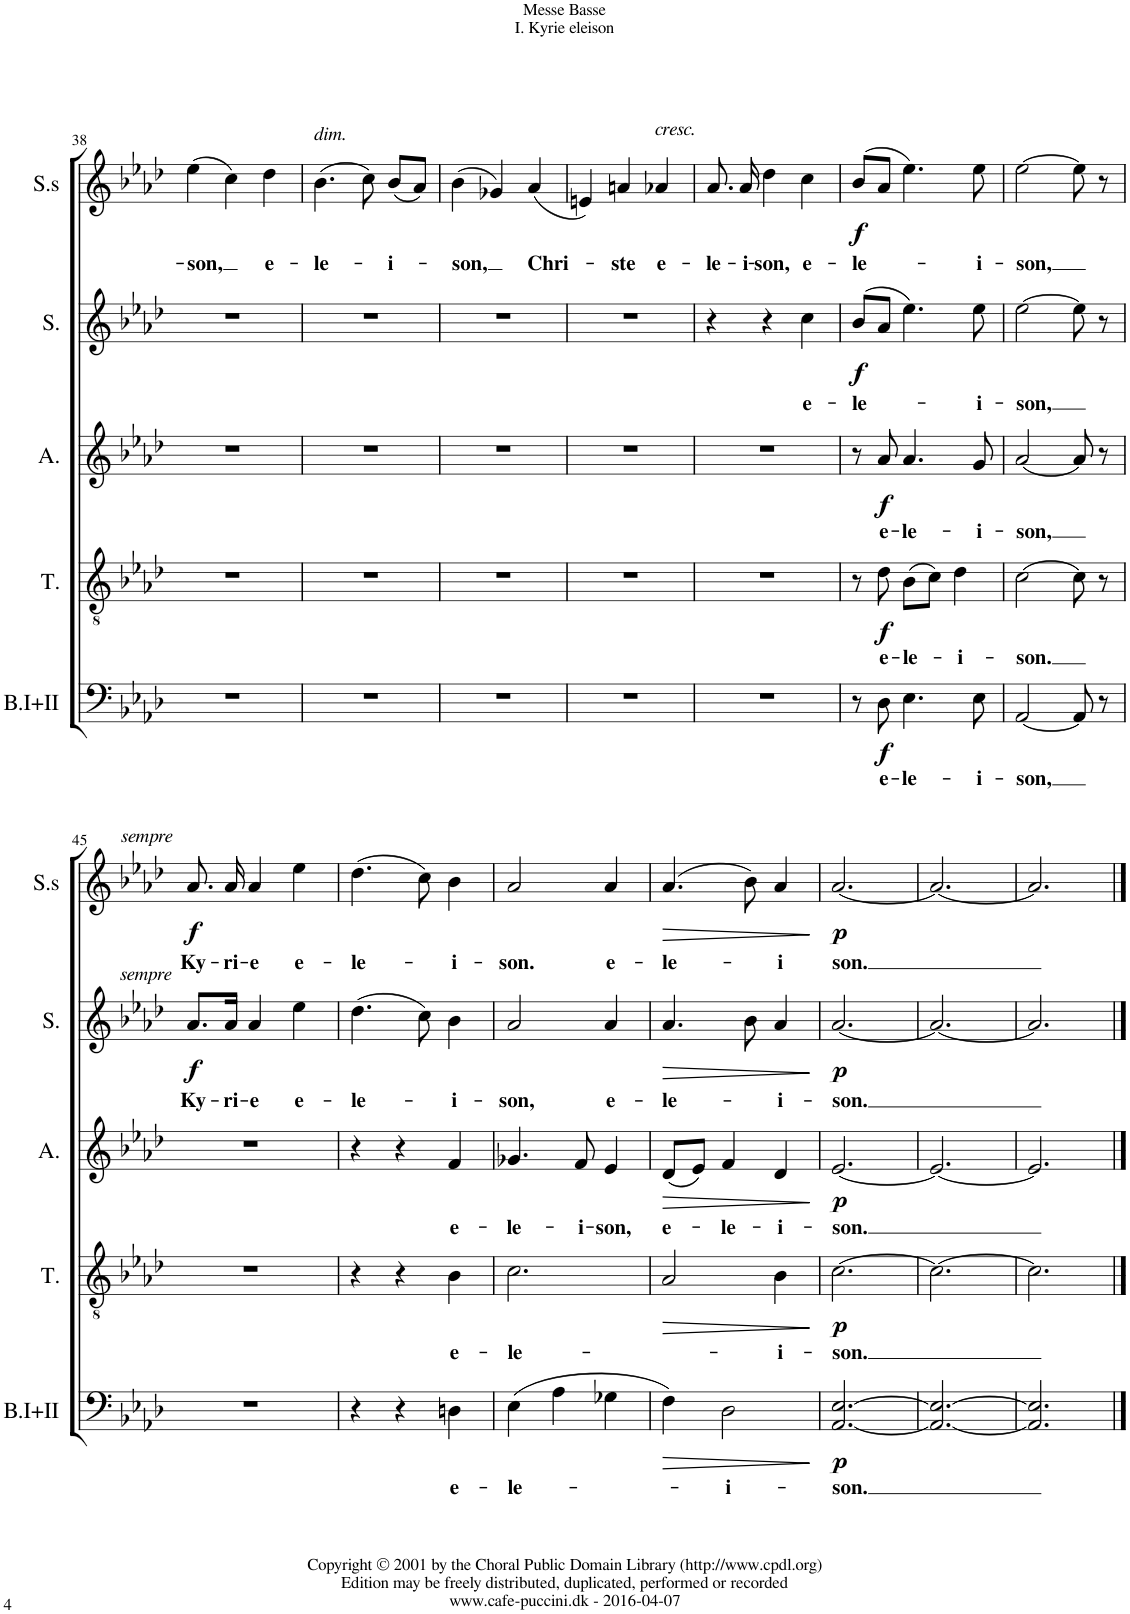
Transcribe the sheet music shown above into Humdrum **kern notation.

**kern	**text	**dynam	**kern	**text	**dynam	**kern	**text	**dynam	**kern	**text	**dynam	**kern	**text	**dynam
*part5	*part5	*part5	*part4	*part4	*part4	*part3	*part3	*part3	*part2	*part2	*part2	*part1	*part1	*part1
*staff5	*staff5	*staff5	*staff4	*staff4	*staff4	*staff3	*staff3	*staff3	*staff2	*staff2	*staff2	*staff1	*staff1	*staff1
*I"Bass I+II	*	*	*I"Tenor	*	*	*I"Alto	*	*	*I"Soprano	*	*	*I"Soprano solo	*	*
*I'B.I+II	*	*	*I'T.	*	*	*I'A.	*	*	*I'S.	*	*	*I'S.s	*	*
*clefF4	*	*	*clefGv2	*	*	*clefG2	*	*	*clefG2	*	*	*clefG2	*	*
*k[b-e-a-d-]	*	*	*k[b-e-a-d-]	*	*	*k[b-e-a-d-]	*	*	*k[b-e-a-d-]	*	*	*k[b-e-a-d-]	*	*
*M3/4	*	*	*M3/4	*	*	*M3/4	*	*	*M3/4	*	*	*M3/4	*	*
=37	=37	=37	=37	=37	=37	=37	=37	=37	=37	=37	=37	=37	=37	=37
!	!LO:LY:b	!	!	!	!	!	!LO:LY:b	!	!	!	!	!	!LO:LY:b	!
4C/	-son,	.	4e-\]	.	.	4a-/	-son,	.	2.r	.	.	(4.ee-\	-le-	.
4r	.	.	4r	.	.	4r	.	.	.	.	.	.	.	.
.	.	.	.	.	.	.	.	.	.	.	.	8ff\)	.	.
!	!	!	!	!	!	!	!	!	!	!	!	!	!LO:LY:b	!
4r	.	.	4r	.	.	4r	.	.	.	.	.	(8ee-\L	-i-	.
.	.	.	.	.	.	.	.	.	.	.	.	8dd-\J)	.	.
!!LO:PB:g=z
=38	=38	=38	=38	=38	=38	=38	=38	=38	=38	=38	=38	=38	=38	=38
!	!	!	!	!	!	!	!	!	!	!	!	!	!LO:LY:b	!
2.r	.	.	2.r	.	.	2.r	.	.	2.r	.	.	(4ee-\	-son,	.
.	.	.	.	.	.	.	.	.	.	.	.	4cc\)	.	.
!	!	!	!	!	!	!	!	!	!	!	!	!	!LO:LY:b	!
.	.	.	.	.	.	.	.	.	.	.	.	4dd-\	e-	.
=39	=39	=39	=39	=39	=39	=39	=39	=39	=39	=39	=39	=39	=39	=39
!	!	!	!	!	!	!	!	!	!	!	!	!LO:TX:a:i:t=dim.	!	!
!	!	!	!	!	!	!	!	!	!	!	!	!	!LO:LY:b	!
2.r	.	.	2.r	.	.	2.r	.	.	2.r	.	.	(4.b-\	-le-	.
.	.	.	.	.	.	.	.	.	.	.	.	8cc\)	.	.
!	!	!	!	!	!	!	!	!	!	!	!	!	!LO:LY:b	!
.	.	.	.	.	.	.	.	.	.	.	.	(8b-/L	-i-	.
.	.	.	.	.	.	.	.	.	.	.	.	8a-/J)	.	.
=40	=40	=40	=40	=40	=40	=40	=40	=40	=40	=40	=40	=40	=40	=40
!	!	!	!	!	!	!	!	!	!	!	!	!	!LO:LY:b	!
2.r	.	.	2.r	.	.	2.r	.	.	2.r	.	.	(4b-\	-son,	.
.	.	.	.	.	.	.	.	.	.	.	.	4g-X/)	.	.
!	!	!	!	!	!	!	!	!	!	!	!	!	!LO:LY:b	!
.	.	.	.	.	.	.	.	.	.	.	.	(4a-/	Chri-	.
=41	=41	=41	=41	=41	=41	=41	=41	=41	=41	=41	=41	=41	=41	=41
2.r	.	.	2.r	.	.	2.r	.	.	2.r	.	.	4en/)	.	.
!	!	!	!	!	!	!	!	!	!	!	!	!	!LO:LY:b	!
.	.	.	.	.	.	.	.	.	.	.	.	4an/	-ste	.
!	!	!	!	!	!	!	!	!	!	!	!	!LO:TX:a:i:t=cresc.	!	!
!	!	!	!	!	!	!	!	!	!	!	!	!	!LO:LY:b	!
.	.	.	.	.	.	.	.	.	.	.	.	4a-X/	e-	.
=42	=42	=42	=42	=42	=42	=42	=42	=42	=42	=42	=42	=42	=42	=42
!	!	!	!	!	!	!	!	!	!	!	!	!	!LO:LY:b	!
2.r	.	.	2.r	.	.	2.r	.	.	4r	.	.	8.a-/	-le-	.
!	!	!	!	!	!	!	!	!	!	!	!	!	!LO:LY:b	!
.	.	.	.	.	.	.	.	.	.	.	.	16a-/	-i-	.
!	!	!	!	!	!	!	!	!	!	!	!	!	!LO:LY:b	!
.	.	.	.	.	.	.	.	.	4r	.	.	4dd-\	-son,	.
!	!	!	!	!	!	!	!	!	!	!LO:LY:b	!	!	!LO:LY:b	!
.	.	.	.	.	.	.	.	.	4cc\	e-	.	4cc\	e-	.
=43	=43	=43	=43	=43	=43	=43	=43	=43	=43	=43	=43	=43	=43	=43
!	!	!	!	!	!	!	!	!	!	!LO:LY:b	!LO:DY:b	!	!LO:LY:b	!LO:DY:b
8r	.	.	8r	.	.	8r	.	.	(8b-/L	-le-	f	(8b-/L	-le-	f
!	!LO:LY:b	!LO:DY:b	!	!LO:LY:b	!LO:DY:b	!	!LO:LY:b	!LO:DY:b	!	!	!	!	!	!
8D-\	e-	f	8d-\	e-	f	8a-/	e-	f	8a-/J	.	.	8a-/J	.	.
!	!LO:LY:b	!	!	!LO:LY:b	!	!	!LO:LY:b	!	!	!	!	!	!	!
4.E-\	-le-	.	(8B-\L	-le-	.	4.a-/	-le-	.	4.ee-\)	.	.	4.ee-\)	.	.
.	.	.	8c\J)	.	.	.	.	.	.	.	.	.	.	.
!	!	!	!	!LO:LY:b	!	!	!	!	!	!	!	!	!	!
.	.	.	4d-\	-i-	.	.	.	.	.	.	.	.	.	.
!	!LO:LY:b	!	!	!	!	!	!LO:LY:b	!	!	!LO:LY:b	!	!	!LO:LY:b	!
8E-\	-i-	.	.	.	.	8g/	-i-	.	8ee-\	-i-	.	8ee-\	-i-	.
=44	=44	=44	=44	=44	=44	=44	=44	=44	=44	=44	=44	=44	=44	=44
!	!LO:LY:b	!	!	!LO:LY:b	!	!	!LO:LY:b	!	!	!LO:LY:b	!	!	!LO:LY:b	!
[2AA-/	-son,	.	[2c\	-son.	.	[2a-/	-son,	.	[2ee-\	-son,	.	[2ee-\	-son,	.
8AA-/]	.	.	8c\]	.	.	8a-/]	.	.	8ee-\]	.	.	8ee-\]	.	.
8r	.	.	8r	.	.	8r	.	.	8r	.	.	8r	.	.
!!LO:LB:g=z
=45	=45	=45	=45	=45	=45	=45	=45	=45	=45	=45	=45	=45	=45	=45
!	!	!	!	!	!	!	!	!	!	!	!	!LO:TX:a:i:t=sempre	!	!
!	!	!	!	!	!	!	!	!	!LO:TX:a:i:t=sempre	!	!	!	!	!
!	!	!	!	!	!	!	!	!	!	!LO:LY:b	!LO:DY:b	!	!LO:LY:b	!LO:DY:b
2.r	.	.	2.r	.	.	2.r	.	.	8.a-/L	Ky-	f	8.a-/	Ky-	f
!	!	!	!	!	!	!	!	!	!	!LO:LY:b	!	!	!LO:LY:b	!
.	.	.	.	.	.	.	.	.	16a-/Jk	-ri-	.	16a-/	-ri-	.
!	!	!	!	!	!	!	!	!	!	!LO:LY:b	!	!	!LO:LY:b	!
.	.	.	.	.	.	.	.	.	4a-/	-e	.	4a-/	-e	.
!	!	!	!	!	!	!	!	!	!	!LO:LY:b	!	!	!LO:LY:b	!
.	.	.	.	.	.	.	.	.	4ee-\	e-	.	4ee-\	e-	.
=46	=46	=46	=46	=46	=46	=46	=46	=46	=46	=46	=46	=46	=46	=46
!	!	!	!	!	!	!	!	!	!	!LO:LY:b	!	!	!LO:LY:b	!
4r	.	.	4r	.	.	4r	.	.	(4.dd-\	-le-	.	(4.dd-\	-le-	.
4r	.	.	4r	.	.	4r	.	.	.	.	.	.	.	.
.	.	.	.	.	.	.	.	.	8cc\)	.	.	8cc\)	.	.
!	!LO:LY:b	!	!	!LO:LY:b	!	!	!LO:LY:b	!	!	!LO:LY:b	!	!	!LO:LY:b	!
4Dn\	e-	.	4B-\	e-	.	4f/	e-	.	4b-\	-i-	.	4b-\	-i-	.
=47	=47	=47	=47	=47	=47	=47	=47	=47	=47	=47	=47	=47	=47	=47
!	!LO:LY:b	!	!	!LO:LY:b	!	!	!LO:LY:b	!	!	!LO:LY:b	!	!	!LO:LY:b	!
(4E-\	-le-	.	2.c\	-le-	.	4.g-X/	-le-	.	2a-/	-son,	.	2a-/	-son.	.
4A-\	.	.	.	.	.	.	.	.	.	.	.	.	.	.
!	!	!	!	!	!	!	!LO:LY:b	!	!	!	!	!	!	!
.	.	.	.	.	.	8f/	-i-	.	.	.	.	.	.	.
!	!	!	!	!	!	!	!LO:LY:b	!	!	!LO:LY:b	!	!	!LO:LY:b	!
4G-X\	.	.	.	.	.	4e-/	-son,	.	4a-/	e-	.	4a-/	e-	.
=48	=48	=48	=48	=48	=48	=48	=48	=48	=48	=48	=48	=48	=48	=48
!	!	!LO:HP:b	!	!	!LO:HP:b	!	!LO:LY:b	!LO:HP:b	!	!LO:LY:b	!LO:HP:b	!	!LO:LY:b	!LO:HP:b
4F\)	.	>	2A-/	.	>	(8d-/L	e-	>	4.a-/	-le-	>	(4.a-/	-le-	>
.	.	.	.	.	.	8e-/J)	.	.	.	.	.	.	.	.
!	!LO:LY:b	!	!	!	!	!	!LO:LY:b	!	!	!	!	!	!	!
2D-\	-i-	.	.	.	.	4f/	-le-	.	.	.	.	.	.	.
.	.	.	.	.	.	.	.	.	8b-\	.	.	8b-\)	.	.
!	!	!	!	!LO:LY:b	!	!	!LO:LY:b	!	!	!LO:LY:b	!	!	!LO:LY:b	!
.	.	.	4B-\	-i-	.	4d-/	-i-	.	4a-/	-i-	.	4a-/	-i	.
.	.	]	.	.	]	.	.	]	.	.	]	.	.	]
=49	=49	=49	=49	=49	=49	=49	=49	=49	=49	=49	=49	=49	=49	=49
!	!LO:LY:b	!LO:DY:b	!	!LO:LY:b	!LO:DY:b	!	!LO:LY:b	!LO:DY:b	!	!LO:LY:b	!LO:DY:b	!	!LO:LY:b	!LO:DY:b
[2.AA-/ [2.E-/	-son.	p	[2.c\	-son.	p	[2.e-/	-son.	p	[2.a-/	-son.	p	[2.a-/	son.	p
=50	=50	=50	=50	=50	=50	=50	=50	=50	=50	=50	=50	=50	=50	=50
2.AA-/_ 2.E-/_	.	.	2.c\_	.	.	2.e-/_	.	.	2.a-/_	.	.	2.a-/_	.	.
=	=	=	=	=	=	=	=	=	=	=	=	=	=	=
*-	*-	*-	*-	*-	*-	*-	*-	*-	*-	*-	*-	*-	*-	*-
